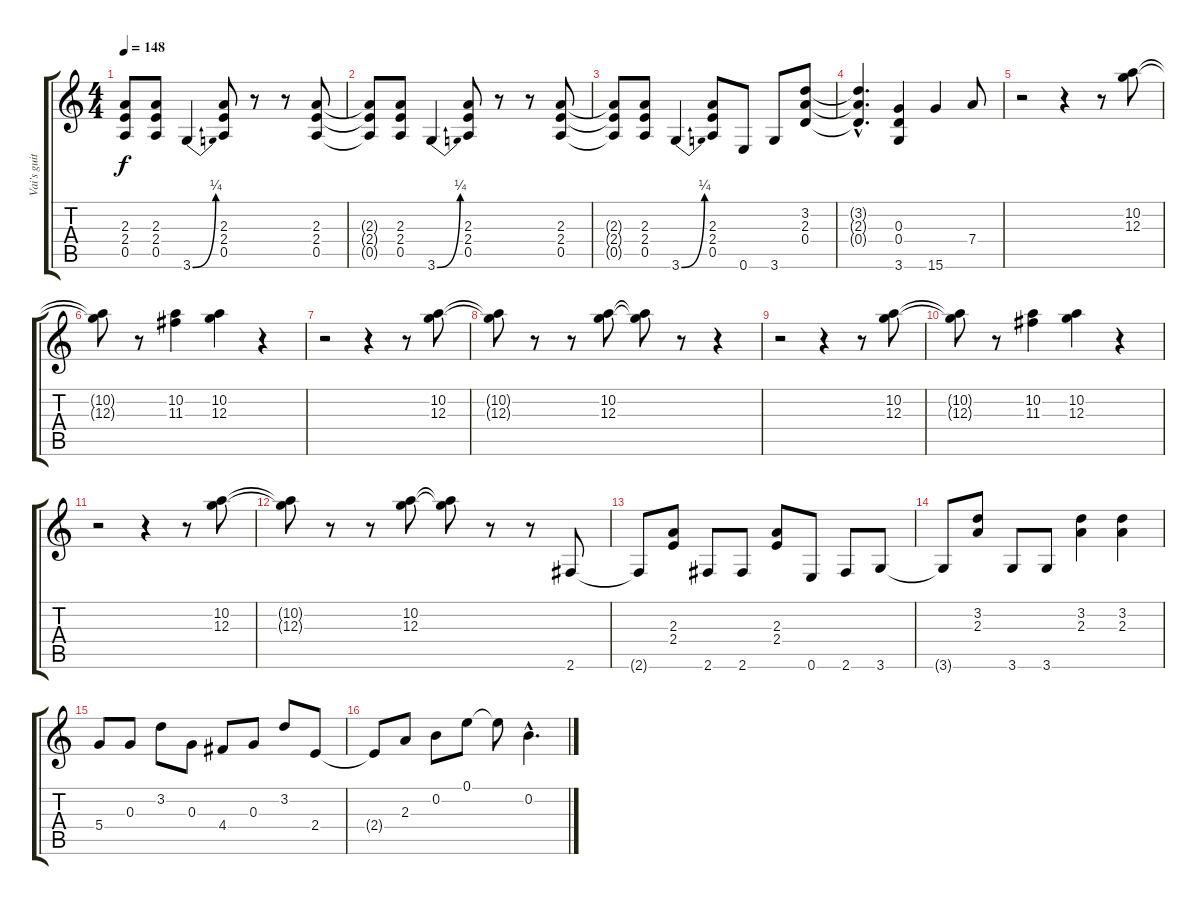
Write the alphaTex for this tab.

\track ("Vai's guitar 2" "Vai's guit") {instrument distortionguitar}
\staff {score tabs}
\tuning (E4 B3 G3 D3 A2 E2) {hide}
\ts (4 4)
\tempo 148
\clef g2
\ks c
(2.3{t} 2.4{t} 0.5{t}).8{dy f} (2.3 2.4 0.5).8 3.6{be (bend 0 0 60 1)}.4 (2.3 2.4 0.5).8 r.8 r.8 (2.3 2.4 0.5).8 |
(2.3{t} 2.4{t} 0.5{t}).8 (2.3 2.4 0.5).8 3.6{be (bend 0 0 60 1)}.4 (2.3 2.4 0.5).8 r.8 r.8 (2.3 2.4 0.5).8 |
(2.3{t} 2.4{t} 0.5{t}).8 (2.3 2.4 0.5).8 3.6{be (bend 0 0 60 1)}.4 (2.3 2.4 0.5).8 0.6.8 3.6.8 (3.2 2.3 0.4).8 |
(3.2{hac t} 2.3{hac t} 0.4{hac t}).4{d} (0.3 0.4 3.6).4 15.6.4 7.4.8 |
r.2 r.4 r.8 (10.2 12.3).8 |
(10.2{t} 12.3{t}).8 r.8 (10.2 11.3).4 (10.2 12.3).4 r.4 |
r.2 r.4 r.8 (10.2 12.3).8 |
(10.2{t} 12.3{t}).8 r.8 r.8 (10.2 12.3).8 (10.2{t} 12.3{t}).8 r.8 r.4 |
r.2 r.4 r.8 (10.2 12.3).8 |
(10.2{t} 12.3{t}).8 r.8 (10.2 11.3).4 (10.2 12.3).4 r.4 |
r.2 r.4 r.8 (10.2 12.3).8 |
(10.2{t} 12.3{t}).8 r.8 r.8 (10.2 12.3).8 (10.2{t} 12.3{t}).8 r.8 r.8 2.6.8 |
2.6{t}.8 (2.3 2.4).8 2.6.8 2.6.8 (2.3 2.4).8 0.6.8 2.6.8 3.6.8 |
3.6{t}.8 (3.2 2.3).8 3.6.8 3.6.8 (3.2 2.3).4 (3.2 2.3).4 |
5.4.8 0.3.8 3.2.8 0.3.8 4.4.8 0.3.8 3.2.8 2.4.8 |
2.4{t}.8 2.3.8 0.2.8 0.1.8 0.1{t}.8 0.2{hac}.4{d}
